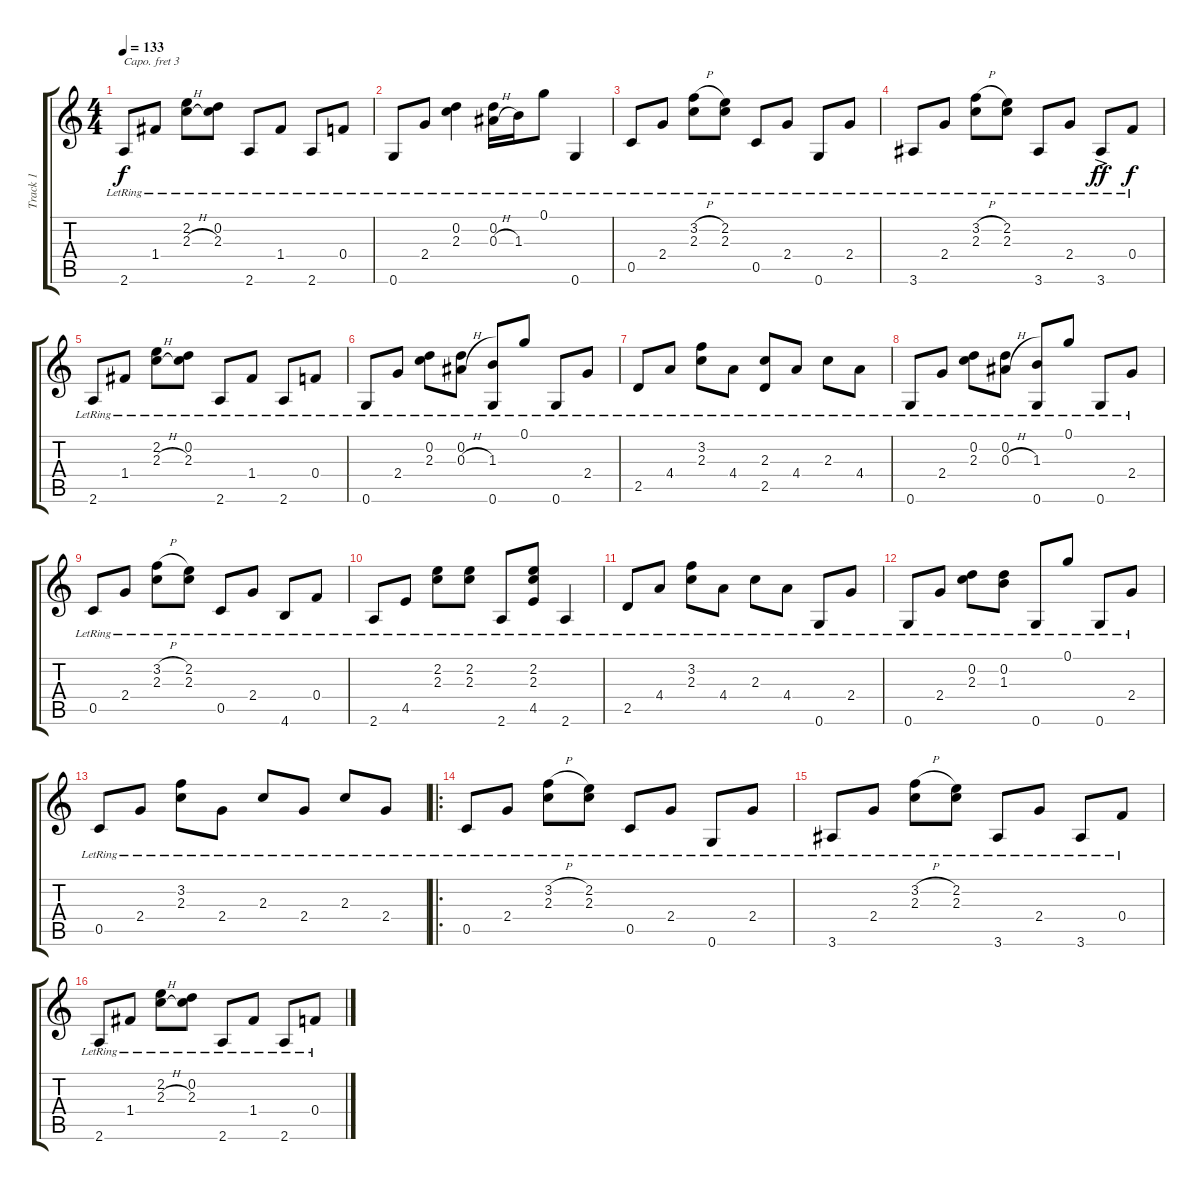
\track ("Track 1" "Track 1") {instrument acousticguitarsteel}
\staff {score tabs}
\capo 3
\tuning (E4 B3 G3 D3 A2 E2) {hide}
\ts (4 4)
\tempo 133
\clef g2
\ks c
2.6{lr}.8{dy f} 1.4{lr}.8 (2.2{lr} 2.3{h lr}).8 (0.2{lr} 2.3{lr}).8 2.6{lr}.8 1.4{lr}.8 2.6{lr}.8 0.4{lr}.8 |
0.6{lr}.8 2.4{lr}.8 (0.2{lr} 2.3{lr}).4 (0.2{lr} 0.3{h lr}).16 1.3{lr}.16 0.1{lr}.8 0.6{lr}.4 |
0.5{lr}.8 2.4{lr}.8 (3.2{h lr} 2.3{lr}).8 (2.2{lr} 2.3{lr}).8 0.5{lr}.8 2.4{lr}.8 0.6{lr}.8 2.4{lr}.8 |
3.6{lr}.8 2.4{lr}.8 (3.2{h lr} 2.3{lr}).8 (2.2{lr} 2.3{lr}).8 3.6{lr}.8 2.4{lr}.8 3.6{ac lr}.8{dy ff} 0.4{lr}.8{dy f} |
2.6{lr}.8 1.4{lr}.8 (2.2{lr} 2.3{h lr}).8 (0.2{lr} 2.3{lr}).8 2.6{lr}.8 1.4{lr}.8 2.6{lr}.8 0.4{lr}.8 |
0.6{lr}.8 2.4{lr}.8 (0.2{lr} 2.3{lr}).8 (0.2{lr} 0.3{h lr}).8 (1.3{lr} 0.6{lr}).8 0.1{lr}.8 0.6{lr}.8 2.4{lr}.8 |
2.5{lr}.8 4.4{lr}.8 (3.2{lr} 2.3{lr}).8 4.4{lr}.8 (2.3{lr} 2.5{lr}).8 4.4{lr}.8 2.3{lr}.8 4.4{lr}.8 |
0.6{lr}.8 2.4{lr}.8 (0.2{lr} 2.3{lr}).8 (0.2{lr} 0.3{h lr}).8 (1.3{lr} 0.6{lr}).8 0.1{lr}.8 0.6{lr}.8 2.4{lr}.8 |
0.5{lr}.8 2.4{lr}.8 (3.2{h lr} 2.3{lr}).8 (2.2{lr} 2.3{lr}).8 0.5{lr}.8 2.4{lr}.8 4.6{lr}.8 0.4{lr}.8 |
2.6{lr}.8 4.5{lr}.8 (2.2{lr} 2.3{lr}).8 (2.2{lr} 2.3{lr}).8 2.6{lr}.8 (2.2{lr} 2.3{lr} 4.5{lr}).8 2.6{lr}.4 |
2.5{lr}.8 4.4{lr}.8 (3.2{lr} 2.3{lr}).8 4.4{lr}.8 2.3{lr}.8 4.4{lr}.8 0.6{lr}.8 2.4{lr}.8 |
0.6{lr}.8 2.4{lr}.8 (0.2{lr} 2.3{lr}).8 (0.2{lr} 1.3{lr}).8 0.6{lr}.8 0.1{lr}.8 0.6{lr}.8 2.4{lr}.8 |
0.5{lr}.8 2.4{lr}.8 (3.2{lr} 2.3{lr}).8 2.4{lr}.8 2.3{lr}.8 2.4{lr}.8 2.3{lr}.8 2.4{lr}.8 |
\ro
0.5{lr}.8 2.4{lr}.8 (3.2{h lr} 2.3{lr}).8 (2.2{lr} 2.3{lr}).8 0.5{lr}.8 2.4{lr}.8 0.6{lr}.8 2.4{lr}.8 |
3.6{lr}.8 2.4{lr}.8 (3.2{h lr} 2.3{lr}).8 (2.2{lr} 2.3{lr}).8 3.6{lr}.8 2.4{lr}.8 3.6{lr}.8 0.4{lr}.8 |
2.6{lr}.8 1.4{lr}.8 (2.2{lr} 2.3{h lr}).8 (0.2{lr} 2.3{lr}).8 2.6{lr}.8 1.4{lr}.8 2.6{lr}.8 0.4{lr}.8
